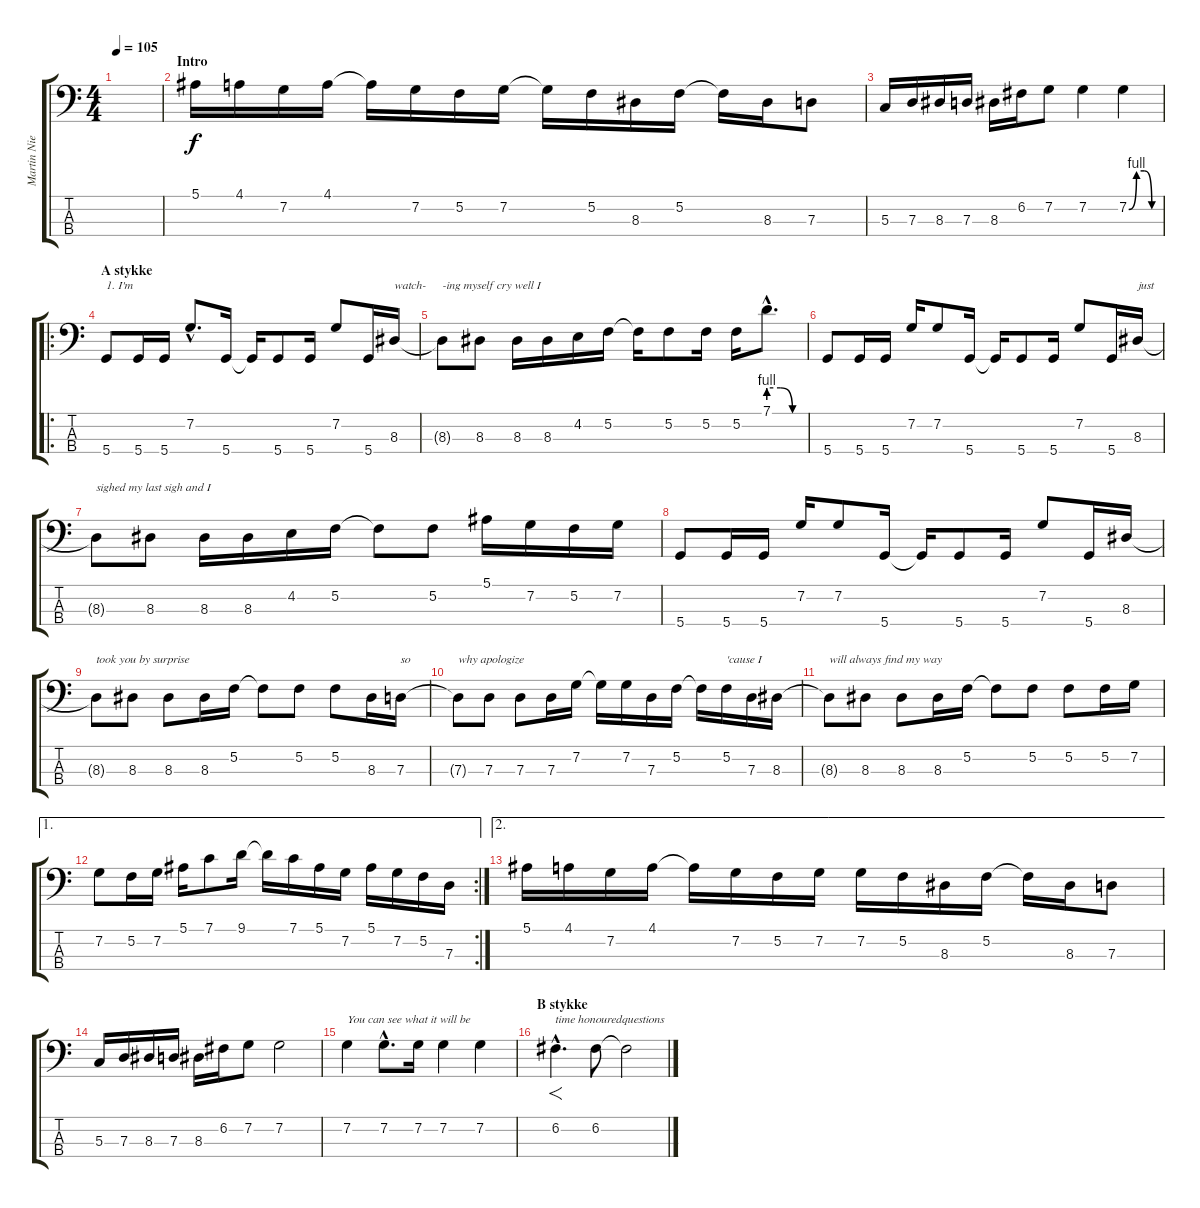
\track ("Martin Nielsen (Bass) + Text" "Martin Nie") {instrument electricbassfinger}
\staff {score tabs}
\tuning (F2 C2 G1 D1) {hide}
\ts (4 4)
\tempo 105
\clef f4
\ks c
|
\section ("" "Intro")
5.1.16 4.1.16 7.2.16 4.1.16 4.1{t}.16 7.2.16 5.2.16 7.2.16 7.2{t}.16 5.2.16 8.3.16 5.2.16 5.2{t}.16 8.3.16 7.3.8 |
5.3.16 7.3.16 8.3.16 7.3.16 8.3.16 6.2.16 7.2.8 7.2.4 7.2{be (custom 0 0 15 4 30 4 45 0 60 0)}.4 |
\ro
\section ("" "A stykke")
5.4.8{txt "1. I'm"} 5.4.16 5.4.16 7.2{hac}.8{d} 5.4.16 5.4{t}.16 5.4.8 5.4.16 7.2.8 5.4.16 8.3.16{txt "watch-"} |
8.3{t}.8{txt "-ing myself cry well I"} 8.3.8 8.3.16 8.3.16 4.2.16 5.2.16 5.2{t}.16 5.2.8 5.2.16 5.2.16 7.1{be (custom 0 4 20 4 40 0 60 0) hac}.8{d} |
5.4.8 5.4.16 5.4.16 7.2.16 7.2.8 5.4.16 5.4{t}.16 5.4.8 5.4.16 7.2.8 5.4.16 8.3.16{txt "just"} |
8.3{t}.8{txt "sighed my last sigh and I"} 8.3.8 8.3.16 8.3.16 4.2.16 5.2.16 5.2{t}.8 5.2.8 5.1.16 7.2.16 5.2.16 7.2.16 |
5.4.8 5.4.16 5.4.16 7.2.16 7.2.8 5.4.16 5.4{t}.16 5.4.8 5.4.16 7.2.8 5.4.16 8.3.16 |
8.3{t}.8{txt "took you by surprise"} 8.3.8 8.3.8 8.3.16 5.2.16 5.2{t}.8 5.2.8 5.2.8 8.3.16 7.3.16{txt "so"} |
7.3{t}.8{txt "why apologize"} 7.3.8 7.3.8 7.3.16 7.2.16 7.2{t}.16 7.2.16 7.3.16 5.2.16 5.2{t}.16 5.2.16{txt "'cause I"} 7.3.16 8.3.16 |
8.3{t}.8{txt "will always find my way"} 8.3.8 8.3.8 8.3.16 5.2.16 5.2{t}.8 5.2.8 5.2.8 5.2.16 7.2.16 |
\ae 1
\rc 2
7.2.8 5.2.16 7.2.16 5.1.16 7.1.8 9.1.16 9.1{t}.16 7.1.16 5.1.16 7.2.16 5.1.16 7.2.16 5.2.16 7.3.16 |
\ae 2
5.1.16 4.1.16 7.2.16 4.1.16 4.1{t}.16 7.2.16 5.2.16 7.2.16 7.2.16 5.2.16 8.3.16 5.2.16 5.2{t}.16 8.3.16 7.3.8 |
5.3.16 7.3.16 8.3.16 7.3.16 8.3.16 6.2.16 7.2.8 7.2.2 |
7.2.4{txt "You can see what it will be"} 7.2{hac}.8{d} 7.2.16 7.2.4 7.2.4 |
\section ("" "B stykke")
6.2{hac}.4{f d txt "time honouredquestions"} 6.2.8 6.2{t}.2
